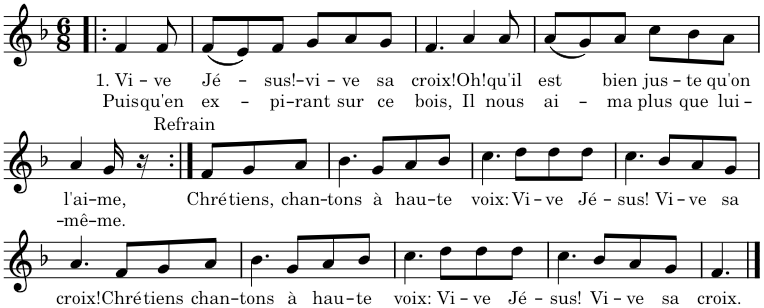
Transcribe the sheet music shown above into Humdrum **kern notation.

**kern	**text	**text
*part1	*part1	*part1
*staff1	*staff1	*staff1
*I"1	*	*
*clefG2	*	*
*k[b-]	*	*
*M6/8	*	*
=1!|:	=1!|:	=1!|:
!	!LO:LY:b	!LO:LY:b
4f/	1. Vi-	Puis-
!	!LO:LY:b	!LO:LY:b
8f/	-ve	-qu'en
=2	=2	=2
!	!LO:LY:b	!LO:LY:b
(8f/L	Jé-	ex-
8e/)	.	.
!	!LO:LY:b	!LO:LY:b
8f/J	-sus!-	-pi-
!	!LO:LY:b	!LO:LY:b
8g/L	-vi-	-rant
!	!LO:LY:b	!LO:LY:b
8a/	-ve	sur
!	!LO:LY:b	!LO:LY:b
8g/J	sa	ce
=3	=3	=3
!	!LO:LY:b	!LO:LY:b
4.f/	croix!	bois,
!	!LO:LY:b	!LO:LY:b
4a/	Oh!	Il
!	!LO:LY:b	!LO:LY:b
8a/	qu'il	nous
=4	=4	=4
!	!LO:LY:b	!LO:LY:b
(8a/L	est	ai-
8g/)	.	.
!	!LO:LY:b	!LO:LY:b
8a/J	bien	-ma
!	!LO:LY:b	!LO:LY:b
8cc\L	jus-	plus
!	!LO:LY:b	!LO:LY:b
8b-\	-te	que
!	!LO:LY:b	!LO:LY:b
8a\J	qu'on	lui-
!!LO:LB:g=z
=5	=5	=5
!	!LO:LY:b	!LO:LY:b
4a/	l'ai-	-mê-
!	!LO:LY:b	!LO:LY:b
16g/	-me,	-me.
16r	.	.
=6:|!	=6:|!	=6:|!
!LO:TX:a:t=Refrain	!	!
!	!LO:LY:b	!
8f/L	Chré	.
!	!LO:LY:b	!
8g/	tiens,	.
!	!LO:LY:b	!
8a/J	chan-	.
=7	=7	=7
!	!LO:LY:b	!
4.b-\	-tons	.
!	!LO:LY:b	!
8g/L	à	.
!	!LO:LY:b	!
8a/	hau-	.
!	!LO:LY:b	!
8b-/J	-te	.
=8	=8	=8
!	!LO:LY:b	!
4.cc\	voix:	.
!	!LO:LY:b	!
8dd\L	Vi-	.
!	!LO:LY:b	!
8dd\	-ve	.
!	!LO:LY:b	!
8dd\J	Jé-	.
=9	=9	=9
!	!LO:LY:b	!
4.cc\	-sus!	.
!	!LO:LY:b	!
8b-/L	Vi-	.
!	!LO:LY:b	!
8a/	-ve	.
!	!LO:LY:b	!
8g/J	sa	.
!!LO:LB:g=z
=10	=10	=10
!	!LO:LY:b	!
4.a/	croix!	.
!	!LO:LY:b	!
8f/L	Chré-	.
!	!LO:LY:b	!
8g/	-tiens	.
!	!LO:LY:b	!
8a/J	chan-	.
=11	=11	=11
!	!LO:LY:b	!
4.b-\	-tons	.
!	!LO:LY:b	!
8g/L	à	.
!	!LO:LY:b	!
8a/	hau-	.
!	!LO:LY:b	!
8b-/J	-te	.
=12	=12	=12
!	!LO:LY:b	!
4.cc\	voix:	.
!	!LO:LY:b	!
8dd\L	Vi-	.
!	!LO:LY:b	!
8dd\	-ve	.
!	!LO:LY:b	!
8dd\J	Jé-	.
=13	=13	=13
!	!LO:LY:b	!
4.cc\	-sus!	.
!	!LO:LY:b	!
8b-/L	Vi-	.
!	!LO:LY:b	!
8a/	-ve	.
!	!LO:LY:b	!
8g/J	sa	.
=14	=14	=14
!	!LO:LY:b	!
4.f/	croix.	.
==	==	==
*-	*-	*-
